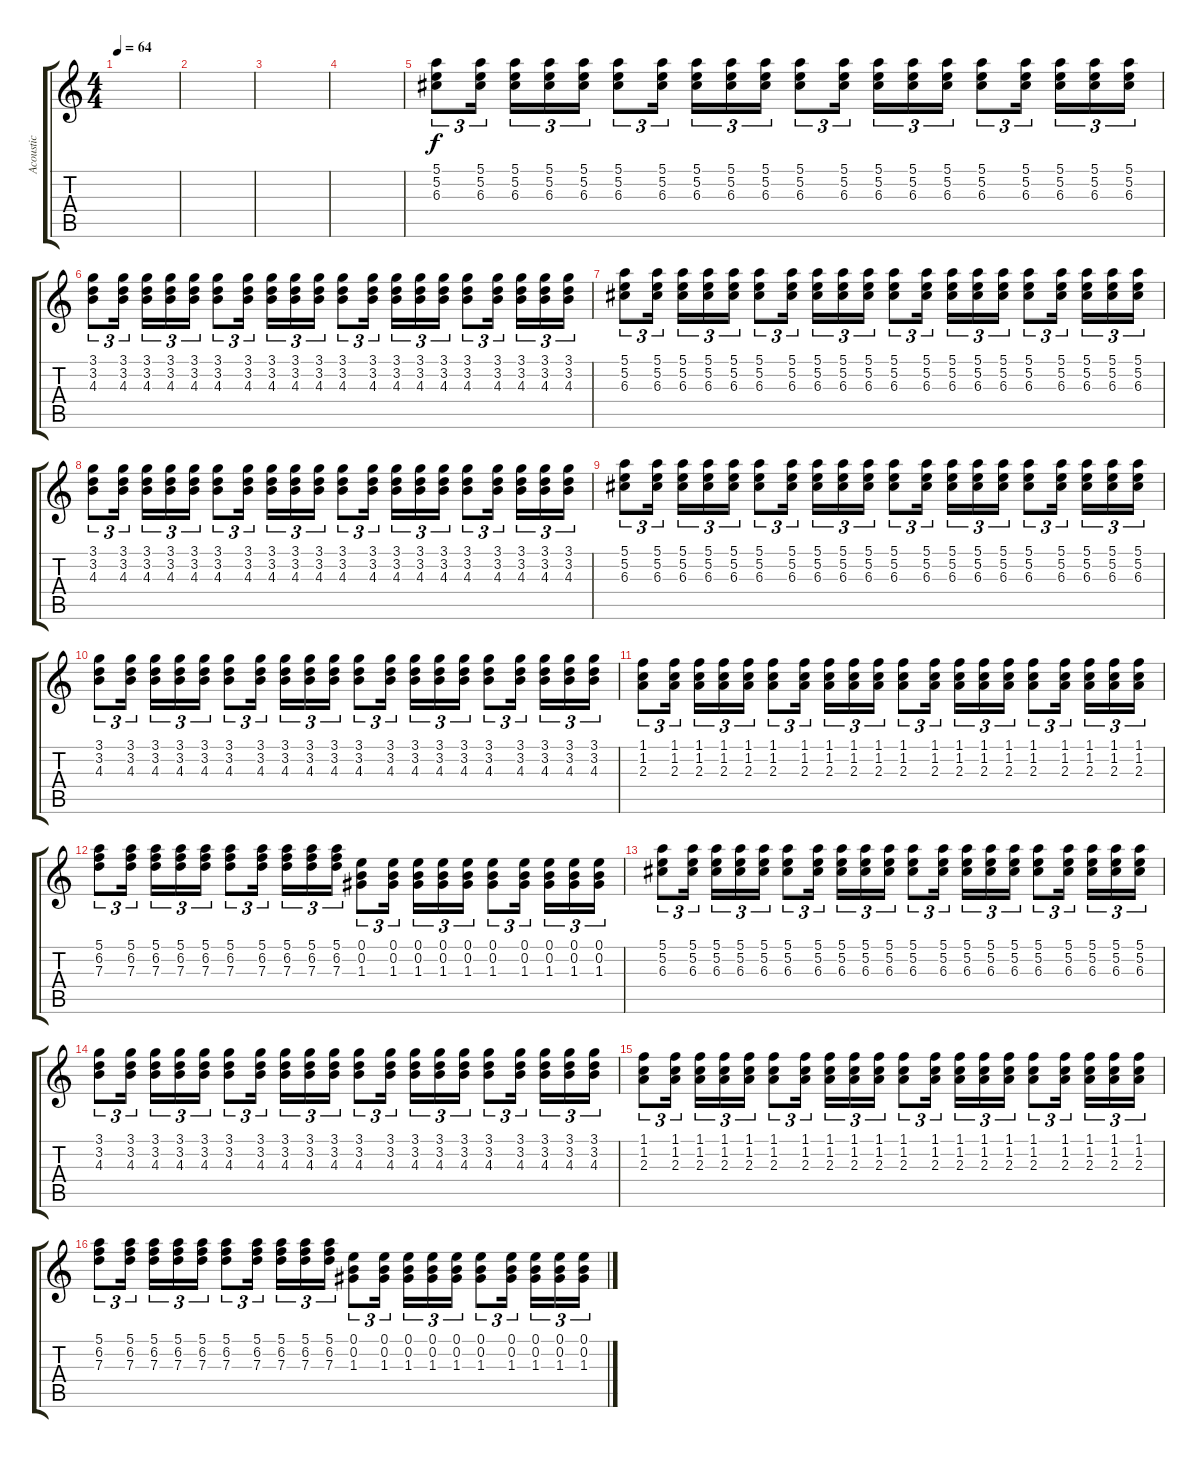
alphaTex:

\track ("Acoustic" "Acoustic") {instrument electricguitarjazz}
\staff {score tabs}
\tuning (E4 B3 G3 D3 A2 E2) {hide}
\ts (4 4)
\tempo 64
\clef g2
\ks c
|
|
|
|
(5.1 5.2 6.3).8{tu (3 2)} (5.1 5.2 6.3).16{tu (3 2)} (5.1 5.2 6.3).16{tu (3 2)} (5.1 5.2 6.3).16{tu (3 2)} (5.1 5.2 6.3).16{tu (3 2)} (5.1 5.2 6.3).8{tu (3 2)} (5.1 5.2 6.3).16{tu (3 2)} (5.1 5.2 6.3).16{tu (3 2)} (5.1 5.2 6.3).16{tu (3 2)} (5.1 5.2 6.3).16{tu (3 2)} (5.1 5.2 6.3).8{tu (3 2)} (5.1 5.2 6.3).16{tu (3 2)} (5.1 5.2 6.3).16{tu (3 2)} (5.1 5.2 6.3).16{tu (3 2)} (5.1 5.2 6.3).16{tu (3 2)} (5.1 5.2 6.3).8{tu (3 2)} (5.1 5.2 6.3).16{tu (3 2)} (5.1 5.2 6.3).16{tu (3 2)} (5.1 5.2 6.3).16{tu (3 2)} (5.1 5.2 6.3).16{tu (3 2)} |
(3.1 3.2 4.3).8{tu (3 2)} (3.1 3.2 4.3).16{tu (3 2)} (3.1 3.2 4.3).16{tu (3 2)} (3.1 3.2 4.3).16{tu (3 2)} (3.1 3.2 4.3).16{tu (3 2)} (3.1 3.2 4.3).8{tu (3 2)} (3.1 3.2 4.3).16{tu (3 2)} (3.1 3.2 4.3).16{tu (3 2)} (3.1 3.2 4.3).16{tu (3 2)} (3.1 3.2 4.3).16{tu (3 2)} (3.1 3.2 4.3).8{tu (3 2)} (3.1 3.2 4.3).16{tu (3 2)} (3.1 3.2 4.3).16{tu (3 2)} (3.1 3.2 4.3).16{tu (3 2)} (3.1 3.2 4.3).16{tu (3 2)} (3.1 3.2 4.3).8{tu (3 2)} (3.1 3.2 4.3).16{tu (3 2)} (3.1 3.2 4.3).16{tu (3 2)} (3.1 3.2 4.3).16{tu (3 2)} (3.1 3.2 4.3).16{tu (3 2)} |
(5.1 5.2 6.3).8{tu (3 2)} (5.1 5.2 6.3).16{tu (3 2)} (5.1 5.2 6.3).16{tu (3 2)} (5.1 5.2 6.3).16{tu (3 2)} (5.1 5.2 6.3).16{tu (3 2)} (5.1 5.2 6.3).8{tu (3 2)} (5.1 5.2 6.3).16{tu (3 2)} (5.1 5.2 6.3).16{tu (3 2)} (5.1 5.2 6.3).16{tu (3 2)} (5.1 5.2 6.3).16{tu (3 2)} (5.1 5.2 6.3).8{tu (3 2)} (5.1 5.2 6.3).16{tu (3 2)} (5.1 5.2 6.3).16{tu (3 2)} (5.1 5.2 6.3).16{tu (3 2)} (5.1 5.2 6.3).16{tu (3 2)} (5.1 5.2 6.3).8{tu (3 2)} (5.1 5.2 6.3).16{tu (3 2)} (5.1 5.2 6.3).16{tu (3 2)} (5.1 5.2 6.3).16{tu (3 2)} (5.1 5.2 6.3).16{tu (3 2)} |
(3.1 3.2 4.3).8{tu (3 2)} (3.1 3.2 4.3).16{tu (3 2)} (3.1 3.2 4.3).16{tu (3 2)} (3.1 3.2 4.3).16{tu (3 2)} (3.1 3.2 4.3).16{tu (3 2)} (3.1 3.2 4.3).8{tu (3 2)} (3.1 3.2 4.3).16{tu (3 2)} (3.1 3.2 4.3).16{tu (3 2)} (3.1 3.2 4.3).16{tu (3 2)} (3.1 3.2 4.3).16{tu (3 2)} (3.1 3.2 4.3).8{tu (3 2)} (3.1 3.2 4.3).16{tu (3 2)} (3.1 3.2 4.3).16{tu (3 2)} (3.1 3.2 4.3).16{tu (3 2)} (3.1 3.2 4.3).16{tu (3 2)} (3.1 3.2 4.3).8{tu (3 2)} (3.1 3.2 4.3).16{tu (3 2)} (3.1 3.2 4.3).16{tu (3 2)} (3.1 3.2 4.3).16{tu (3 2)} (3.1 3.2 4.3).16{tu (3 2)} |
(5.1 5.2 6.3).8{tu (3 2)} (5.1 5.2 6.3).16{tu (3 2)} (5.1 5.2 6.3).16{tu (3 2)} (5.1 5.2 6.3).16{tu (3 2)} (5.1 5.2 6.3).16{tu (3 2)} (5.1 5.2 6.3).8{tu (3 2)} (5.1 5.2 6.3).16{tu (3 2)} (5.1 5.2 6.3).16{tu (3 2)} (5.1 5.2 6.3).16{tu (3 2)} (5.1 5.2 6.3).16{tu (3 2)} (5.1 5.2 6.3).8{tu (3 2)} (5.1 5.2 6.3).16{tu (3 2)} (5.1 5.2 6.3).16{tu (3 2)} (5.1 5.2 6.3).16{tu (3 2)} (5.1 5.2 6.3).16{tu (3 2)} (5.1 5.2 6.3).8{tu (3 2)} (5.1 5.2 6.3).16{tu (3 2)} (5.1 5.2 6.3).16{tu (3 2)} (5.1 5.2 6.3).16{tu (3 2)} (5.1 5.2 6.3).16{tu (3 2)} |
(3.1 3.2 4.3).8{tu (3 2)} (3.1 3.2 4.3).16{tu (3 2)} (3.1 3.2 4.3).16{tu (3 2)} (3.1 3.2 4.3).16{tu (3 2)} (3.1 3.2 4.3).16{tu (3 2)} (3.1 3.2 4.3).8{tu (3 2)} (3.1 3.2 4.3).16{tu (3 2)} (3.1 3.2 4.3).16{tu (3 2)} (3.1 3.2 4.3).16{tu (3 2)} (3.1 3.2 4.3).16{tu (3 2)} (3.1 3.2 4.3).8{tu (3 2)} (3.1 3.2 4.3).16{tu (3 2)} (3.1 3.2 4.3).16{tu (3 2)} (3.1 3.2 4.3).16{tu (3 2)} (3.1 3.2 4.3).16{tu (3 2)} (3.1 3.2 4.3).8{tu (3 2)} (3.1 3.2 4.3).16{tu (3 2)} (3.1 3.2 4.3).16{tu (3 2)} (3.1 3.2 4.3).16{tu (3 2)} (3.1 3.2 4.3).16{tu (3 2)} |
(1.1 1.2 2.3).8{tu (3 2)} (1.1 1.2 2.3).16{tu (3 2)} (1.1 1.2 2.3).16{tu (3 2)} (1.1 1.2 2.3).16{tu (3 2)} (1.1 1.2 2.3).16{tu (3 2)} (1.1 1.2 2.3).8{tu (3 2)} (1.1 1.2 2.3).16{tu (3 2)} (1.1 1.2 2.3).16{tu (3 2)} (1.1 1.2 2.3).16{tu (3 2)} (1.1 1.2 2.3).16{tu (3 2)} (1.1 1.2 2.3).8{tu (3 2)} (1.1 1.2 2.3).16{tu (3 2)} (1.1 1.2 2.3).16{tu (3 2)} (1.1 1.2 2.3).16{tu (3 2)} (1.1 1.2 2.3).16{tu (3 2)} (1.1 1.2 2.3).8{tu (3 2)} (1.1 1.2 2.3).16{tu (3 2)} (1.1 1.2 2.3).16{tu (3 2)} (1.1 1.2 2.3).16{tu (3 2)} (1.1 1.2 2.3).16{tu (3 2)} |
(5.1 6.2 7.3).8{tu (3 2)} (5.1 6.2 7.3).16{tu (3 2)} (5.1 6.2 7.3).16{tu (3 2)} (5.1 6.2 7.3).16{tu (3 2)} (5.1 6.2 7.3).16{tu (3 2)} (5.1 6.2 7.3).8{tu (3 2)} (5.1 6.2 7.3).16{tu (3 2)} (5.1 6.2 7.3).16{tu (3 2)} (5.1 6.2 7.3).16{tu (3 2)} (5.1 6.2 7.3).16{tu (3 2)} (0.1 0.2 1.3).8{tu (3 2)} (0.1 0.2 1.3).16{tu (3 2)} (0.1 0.2 1.3).16{tu (3 2)} (0.1 0.2 1.3).16{tu (3 2)} (0.1 0.2 1.3).16{tu (3 2)} (0.1 0.2 1.3).8{tu (3 2)} (0.1 0.2 1.3).16{tu (3 2)} (0.1 0.2 1.3).16{tu (3 2)} (0.1 0.2 1.3).16{tu (3 2)} (0.1 0.2 1.3).16{tu (3 2)} |
(5.1 5.2 6.3).8{tu (3 2)} (5.1 5.2 6.3).16{tu (3 2)} (5.1 5.2 6.3).16{tu (3 2)} (5.1 5.2 6.3).16{tu (3 2)} (5.1 5.2 6.3).16{tu (3 2)} (5.1 5.2 6.3).8{tu (3 2)} (5.1 5.2 6.3).16{tu (3 2)} (5.1 5.2 6.3).16{tu (3 2)} (5.1 5.2 6.3).16{tu (3 2)} (5.1 5.2 6.3).16{tu (3 2)} (5.1 5.2 6.3).8{tu (3 2)} (5.1 5.2 6.3).16{tu (3 2)} (5.1 5.2 6.3).16{tu (3 2)} (5.1 5.2 6.3).16{tu (3 2)} (5.1 5.2 6.3).16{tu (3 2)} (5.1 5.2 6.3).8{tu (3 2)} (5.1 5.2 6.3).16{tu (3 2)} (5.1 5.2 6.3).16{tu (3 2)} (5.1 5.2 6.3).16{tu (3 2)} (5.1 5.2 6.3).16{tu (3 2)} |
(3.1 3.2 4.3).8{tu (3 2)} (3.1 3.2 4.3).16{tu (3 2)} (3.1 3.2 4.3).16{tu (3 2)} (3.1 3.2 4.3).16{tu (3 2)} (3.1 3.2 4.3).16{tu (3 2)} (3.1 3.2 4.3).8{tu (3 2)} (3.1 3.2 4.3).16{tu (3 2)} (3.1 3.2 4.3).16{tu (3 2)} (3.1 3.2 4.3).16{tu (3 2)} (3.1 3.2 4.3).16{tu (3 2)} (3.1 3.2 4.3).8{tu (3 2)} (3.1 3.2 4.3).16{tu (3 2)} (3.1 3.2 4.3).16{tu (3 2)} (3.1 3.2 4.3).16{tu (3 2)} (3.1 3.2 4.3).16{tu (3 2)} (3.1 3.2 4.3).8{tu (3 2)} (3.1 3.2 4.3).16{tu (3 2)} (3.1 3.2 4.3).16{tu (3 2)} (3.1 3.2 4.3).16{tu (3 2)} (3.1 3.2 4.3).16{tu (3 2)} |
(1.1 1.2 2.3).8{tu (3 2)} (1.1 1.2 2.3).16{tu (3 2)} (1.1 1.2 2.3).16{tu (3 2)} (1.1 1.2 2.3).16{tu (3 2)} (1.1 1.2 2.3).16{tu (3 2)} (1.1 1.2 2.3).8{tu (3 2)} (1.1 1.2 2.3).16{tu (3 2)} (1.1 1.2 2.3).16{tu (3 2)} (1.1 1.2 2.3).16{tu (3 2)} (1.1 1.2 2.3).16{tu (3 2)} (1.1 1.2 2.3).8{tu (3 2)} (1.1 1.2 2.3).16{tu (3 2)} (1.1 1.2 2.3).16{tu (3 2)} (1.1 1.2 2.3).16{tu (3 2)} (1.1 1.2 2.3).16{tu (3 2)} (1.1 1.2 2.3).8{tu (3 2)} (1.1 1.2 2.3).16{tu (3 2)} (1.1 1.2 2.3).16{tu (3 2)} (1.1 1.2 2.3).16{tu (3 2)} (1.1 1.2 2.3).16{tu (3 2)} |
(5.1 6.2 7.3).8{tu (3 2)} (5.1 6.2 7.3).16{tu (3 2)} (5.1 6.2 7.3).16{tu (3 2)} (5.1 6.2 7.3).16{tu (3 2)} (5.1 6.2 7.3).16{tu (3 2)} (5.1 6.2 7.3).8{tu (3 2)} (5.1 6.2 7.3).16{tu (3 2)} (5.1 6.2 7.3).16{tu (3 2)} (5.1 6.2 7.3).16{tu (3 2)} (5.1 6.2 7.3).16{tu (3 2)} (0.1 0.2 1.3).8{tu (3 2)} (0.1 0.2 1.3).16{tu (3 2)} (0.1 0.2 1.3).16{tu (3 2)} (0.1 0.2 1.3).16{tu (3 2)} (0.1 0.2 1.3).16{tu (3 2)} (0.1 0.2 1.3).8{tu (3 2)} (0.1 0.2 1.3).16{tu (3 2)} (0.1 0.2 1.3).16{tu (3 2)} (0.1 0.2 1.3).16{tu (3 2)} (0.1 0.2 1.3).16{tu (3 2)}
